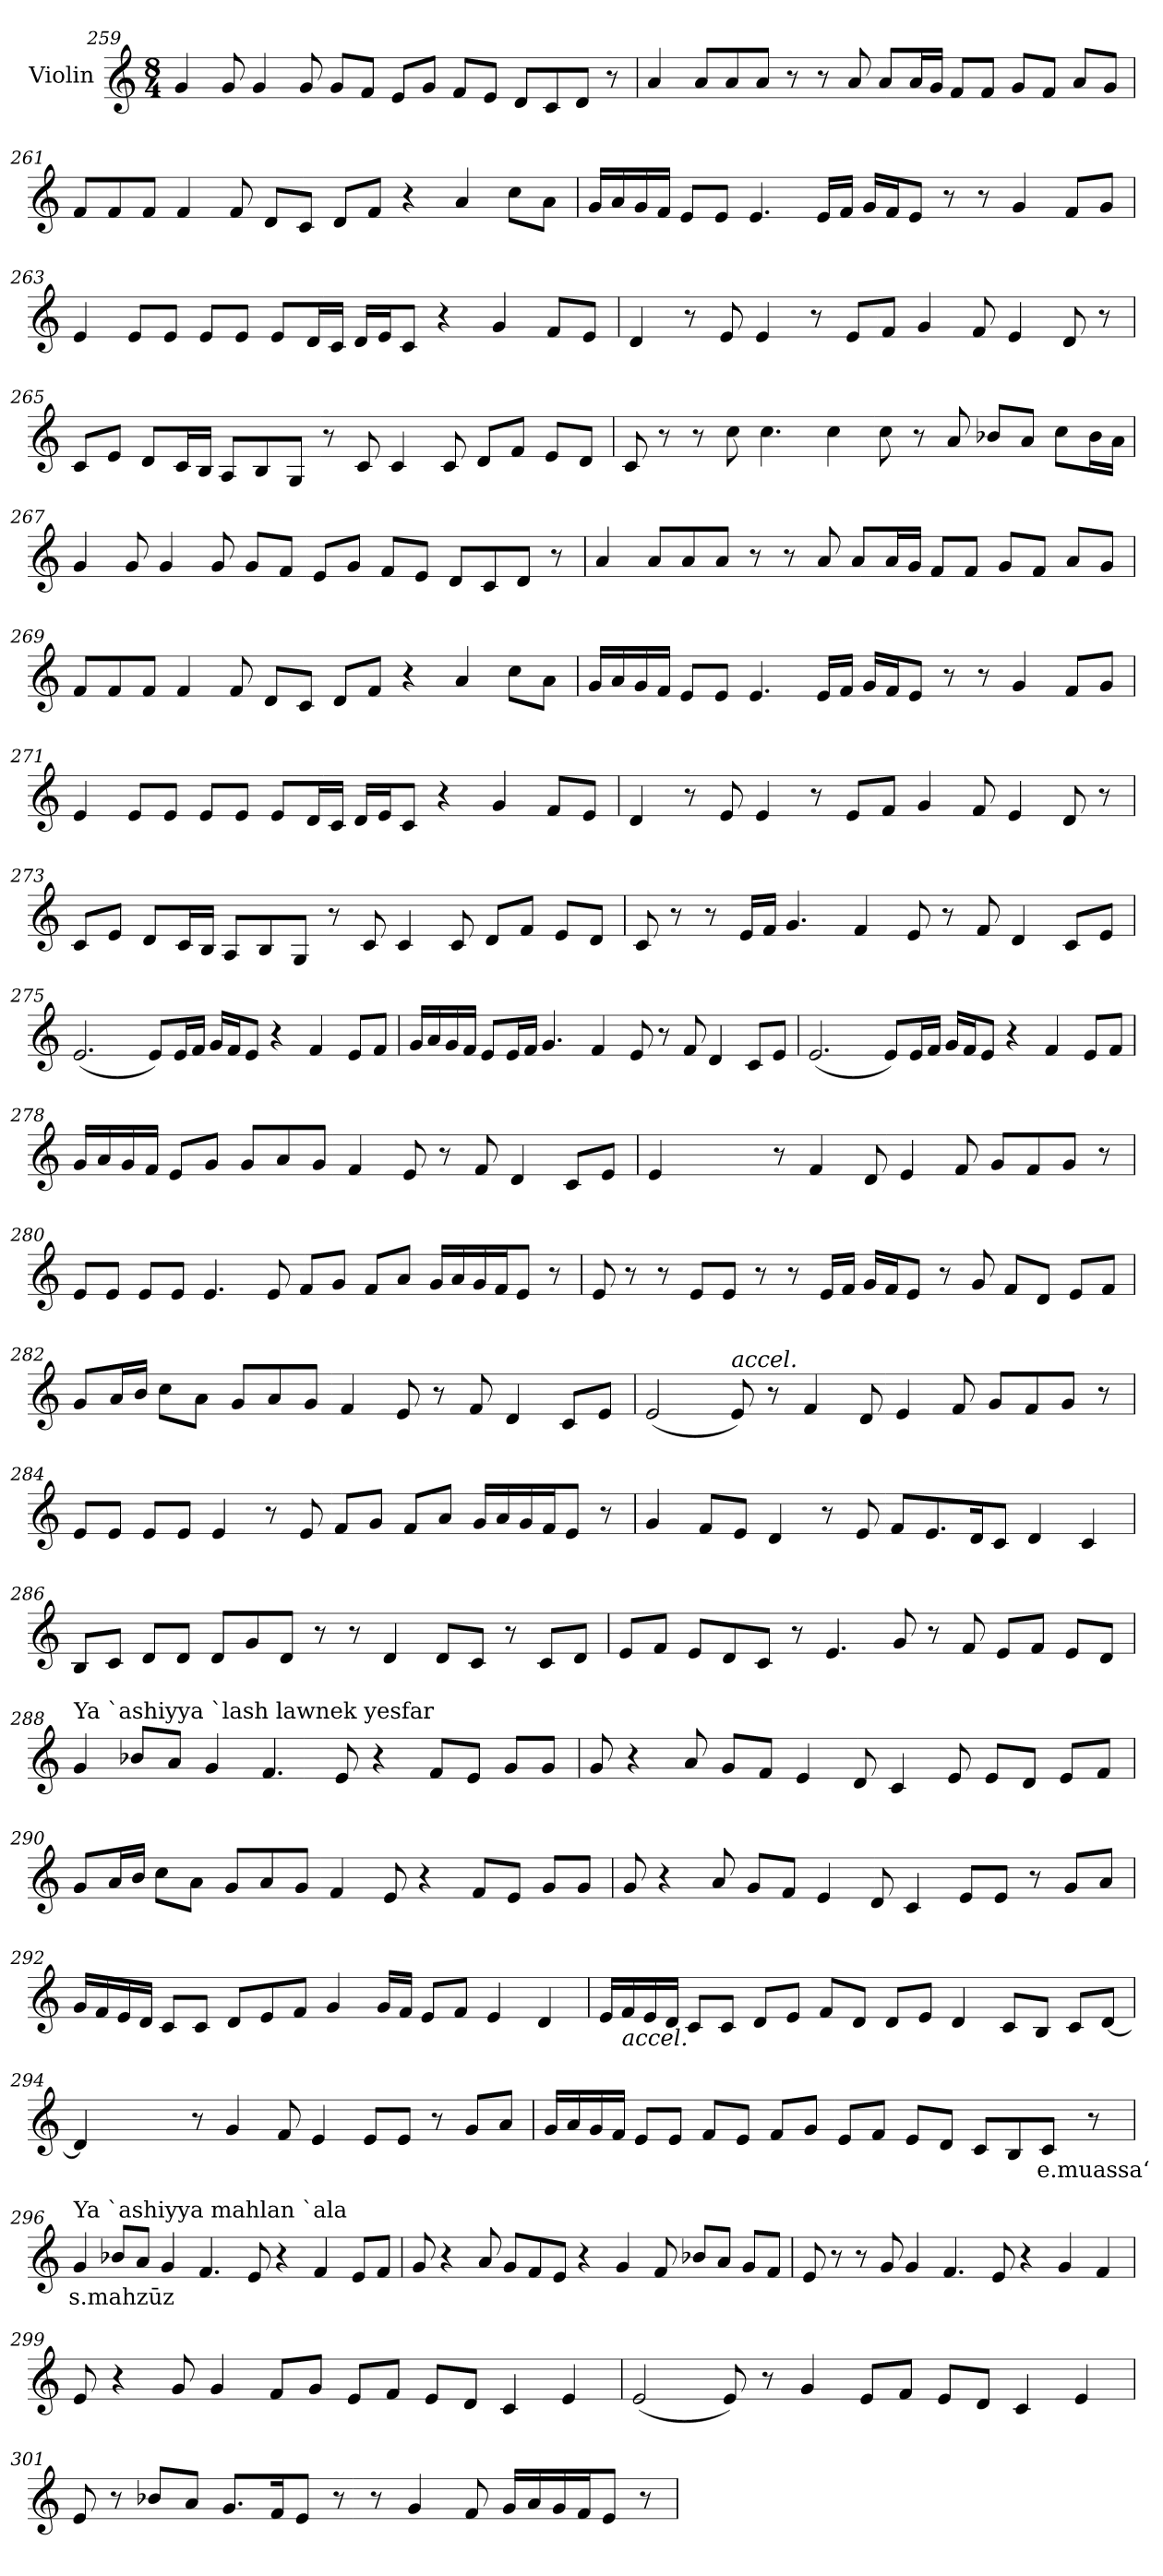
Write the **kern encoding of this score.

**kern	**text
*part1	*part1
*staff1	*staff1
*I"Violin	*
!!LO:LB:g=z
*clefG2	*
*k[]	*
*M8/4	*
=259	=259
4g/	.
8g/	.
4g/	.
8g/	.
8g/L	.
8f/J	.
8e/L	.
8g/J	.
8f/L	.
8e/J	.
8d/L	.
8c/	.
8d/J	.
8r	.
=260	=260
4a/	.
8a/L	.
8a/	.
8a/J	.
8r	.
8r	.
8a/	.
8a/L	.
16a/L	.
16g/JJ	.
8f/L	.
8f/J	.
8g/L	.
8f/J	.
8a/L	.
8g/J	.
!!LO:LB:g=z
=261	=261
8f/L	.
8f/	.
8f/J	.
4f/	.
8f/	.
8d/L	.
8c/J	.
8d/L	.
8f/J	.
4r	.
4a/	.
8cc\L	.
8a\J	.
=262	=262
16g/LL	.
16a/	.
16g/	.
16f/JJ	.
8e/L	.
8e/J	.
4.e/	.
16e/LL	.
16f/JJ	.
16g/LL	.
16f/J	.
8e/J	.
8r	.
8r	.
4g/	.
8f/L	.
8g/J	.
!!LO:LB:g=z
=263	=263
4e/	.
8e/L	.
8e/J	.
8e/L	.
8e/J	.
8e/L	.
16d/L	.
16c/JJ	.
16d/LL	.
16e/J	.
8c/J	.
4r	.
4g/	.
8f/L	.
8e/J	.
=264	=264
4d/	.
8r	.
8e/	.
4e/	.
8r	.
8e/L	.
8f/J	.
4g/	.
8f/	.
4e/	.
8d/	.
8r	.
!!LO:LB:g=z
=265	=265
8c/L	.
8e/J	.
8d/L	.
16c/L	.
16B/JJ	.
8A/L	.
8B/	.
8G/J	.
8r	.
8c/	.
4c/	.
8c/	.
8d/L	.
8f/J	.
8e/L	.
8d/J	.
=266	=266
8c/	.
8r	.
8r	.
8cc\	.
4.cc\	.
4cc\	.
8cc\	.
8r	.
8a/	.
8b-X/L	.
8a/J	.
8cc\L	.
16b-\L	.
16a\JJ	.
!!LO:LB:g=z
=267	=267
4g/	.
8g/	.
4g/	.
8g/	.
8g/L	.
8f/J	.
8e/L	.
8g/J	.
8f/L	.
8e/J	.
8d/L	.
8c/	.
8d/J	.
8r	.
=268	=268
4a/	.
8a/L	.
8a/	.
8a/J	.
8r	.
8r	.
8a/	.
8a/L	.
16a/L	.
16g/JJ	.
8f/L	.
8f/J	.
8g/L	.
8f/J	.
8a/L	.
8g/J	.
!!LO:LB:g=z
=269	=269
8f/L	.
8f/	.
8f/J	.
4f/	.
8f/	.
8d/L	.
8c/J	.
8d/L	.
8f/J	.
4r	.
4a/	.
8cc\L	.
8a\J	.
=270	=270
16g/LL	.
16a/	.
16g/	.
16f/JJ	.
8e/L	.
8e/J	.
4.e/	.
16e/LL	.
16f/JJ	.
16g/LL	.
16f/J	.
8e/J	.
8r	.
8r	.
4g/	.
8f/L	.
8g/J	.
!!LO:LB:g=z
=271	=271
4e/	.
8e/L	.
8e/J	.
8e/L	.
8e/J	.
8e/L	.
16d/L	.
16c/JJ	.
16d/LL	.
16e/J	.
8c/J	.
4r	.
4g/	.
8f/L	.
8e/J	.
=272	=272
4d/	.
8r	.
8e/	.
4e/	.
8r	.
8e/L	.
8f/J	.
4g/	.
8f/	.
4e/	.
8d/	.
8r	.
!!LO:PB:g=z
=273	=273
8c/L	.
8e/J	.
8d/L	.
16c/L	.
16B/JJ	.
8A/L	.
8B/	.
8G/J	.
8r	.
8c/	.
4c/	.
8c/	.
8d/L	.
8f/J	.
8e/L	.
8d/J	.
=274	=274
8c/	.
8r	.
8r	.
16e/LL	.
16f/JJ	.
4.g/	.
4f/	.
8e/	.
8r	.
8f/	.
4d/	.
8c/L	.
8e/J	.
!!LO:LB:g=z
=275	=275
(<2.e/	.
8e/L)	.
16e/L	.
16f/JJ	.
16g/LL	.
16f/J	.
8e/J	.
4r	.
4f/	.
8e/L	.
8f/J	.
=276	=276
16g/LL	.
16a/	.
16g/	.
16f/JJ	.
8e/L	.
16e/L	.
16f/JJ	.
4.g/	.
4f/	.
8e/	.
8r	.
8f/	.
4d/	.
8c/L	.
8e/J	.
!!LO:LB:g=z
=277	=277
(<2.e/	.
8e/L)	.
16e/L	.
16f/JJ	.
16g/LL	.
16f/J	.
8e/J	.
4r	.
4f/	.
8e/L	.
8f/J	.
=278	=278
16g/LL	.
16a/	.
16g/	.
16f/JJ	.
8e/L	.
8g/J	.
8g/L	.
8a/	.
8g/J	.
4f/	.
8e/	.
8r	.
8f/	.
4d/	.
8c/L	.
8e/J	.
!!LO:LB:g=z
=279	=279
4e/	.
4.ryy	.
8r	.
4f/	.
8d/	.
4e/	.
8f/	.
8g/L	.
8f/	.
8g/J	.
8r	.
=280	=280
8e/L	.
8e/J	.
8e/L	.
8e/J	.
4.e/	.
8e/	.
8f/L	.
8g/J	.
8f/L	.
8a/J	.
16g/LL	.
16a/	.
16g/	.
16f/J	.
8e/J	.
8r	.
!!LO:LB:g=z
=281	=281
8e/	.
8r	.
8r	.
8e/L	.
8e/J	.
8r	.
8r	.
16e/LL	.
16f/JJ	.
16g/LL	.
16f/J	.
8e/J	.
8r	.
8g/	.
8f/L	.
8d/J	.
8e/L	.
8f/J	.
=282	=282
8g/L	.
16a/L	.
16b/JJ	.
8cc\L	.
8a\J	.
8g/L	.
8a/	.
8g/J	.
4f/	.
8e/	.
8r	.
8f/	.
4d/	.
8c/L	.
8e/J	.
!!LO:LB:g=z
=283	=283
(<2e/	.
!LO:TX:a:i:t=accel.	!
8e/)	.
8r	.
4f/	.
8d/	.
4e/	.
8f/	.
8g/L	.
8f/	.
8g/J	.
8r	.
=284	=284
8e/L	.
8e/J	.
8e/L	.
8e/J	.
4e/	.
8r	.
8e/	.
8f/L	.
8g/J	.
8f/L	.
8a/J	.
16g/LL	.
16a/	.
16g/	.
16f/J	.
8e/J	.
8r	.
!!LO:LB:g=z
=285	=285
4g/	.
8f/L	.
8e/J	.
4d/	.
8r	.
8e/	.
8f/L	.
8.e/	.
16d/K	.
8c/J	.
4d/	.
4c/	.
=286	=286
8B/L	.
8c/J	.
8d/L	.
8d/J	.
8d/L	.
8g/	.
8d/J	.
8r	.
8r	.
4d/	.
8d/L	.
8c/J	.
8r	.
8c/L	.
8d/J	.
!!LO:LB:g=z
=287	=287
8e/L	.
8f/J	.
8e/L	.
8d/	.
8c/J	.
8r	.
4.e/	.
8g/	.
8r	.
8f/	.
8e/L	.
8f/J	.
8e/L	.
8d/J	.
=288	=288
*MM80	*
!LO:TX:a:t=Ya `ashiyya `lash lawnek yesfar	!
4g/	.
8b-X/L	.
8a/J	.
4g/	.
4.f/	.
8e/	.
4r	.
8f/L	.
8e/J	.
8g/L	.
8g/J	.
!!LO:PB:g=z
=289	=289
8g/	.
4r	.
8a/	.
8g/L	.
8f/J	.
4e/	.
8d/	.
4c/	.
8e/	.
8e/L	.
8d/J	.
8e/L	.
8f/J	.
=290	=290
8g/L	.
16a/L	.
16b/JJ	.
8cc\L	.
8a\J	.
8g/L	.
8a/	.
8g/J	.
4f/	.
8e/	.
4r	.
8f/L	.
8e/J	.
8g/L	.
8g/J	.
!!LO:LB:g=z
=291	=291
8g/	.
4r	.
8a/	.
8g/L	.
8f/J	.
4e/	.
8d/	.
4c/	.
8e/L	.
8e/J	.
8r	.
8g/L	.
8a/J	.
=292	=292
16g/LL	.
16f/	.
16e/	.
16d/JJ	.
8c/L	.
8c/J	.
8d/L	.
8e/	.
8f/J	.
4g/	.
16g/LL	.
16f/JJ	.
8e/L	.
8f/J	.
4e/	.
4d/	.
!!LO:LB:g=z
=293	=293
16e/LL	.
!LO:TX:b:i:t=accel.	!
16f/	.
16e/	.
16d/JJ	.
8c/L	.
8c/J	.
8d/L	.
8e/J	.
8f/L	.
8d/J	.
8d/L	.
8e/J	.
4d/	.
8c/L	.
8B/J	.
8c/L	.
[8d/J	.
=294	=294
4d/]	.
4.ryy	.
8r	.
4g/	.
8f/	.
4e/	.
8e/L	.
8e/J	.
8r	.
8g/L	.
8a/J	.
!!LO:LB:g=z
=295	=295
16g/LL	.
16a/	.
16g/	.
16f/JJ	.
8e/L	.
8e/J	.
8f/L	.
8e/J	.
8f/L	.
8g/J	.
8e/L	.
8f/J	.
8e/L	.
8d/J	.
8c/L	.
8B/	.
!	!LO:LY:b
8c/J	e.muassa‘
8r	.
=296	=296
*MM90	*
!LO:TX:a:t=Ya `ashiyya mahlan `ala	!
!	!LO:LY:b
4g/	s.mahzūz
8b-X/L	.
8a/J	.
4g/	.
4.f/	.
8e/	.
4r	.
4f/	.
8e/L	.
8f/J	.
!!LO:LB:g=z
=297	=297
8g/	.
4r	.
8a/	.
8g/L	.
8f/	.
8e/J	.
4r	.
4g/	.
8f/	.
8b-X/L	.
8a/J	.
8g/L	.
8f/J	.
=298	=298
8e/	.
8r	.
8r	.
8g/	.
4g/	.
4.f/	.
8e/	.
4r	.
4g/	.
4f/	.
!!LO:LB:g=z
=299	=299
8e/	.
4r	.
8g/	.
4g/	.
8f/L	.
8g/J	.
8e/L	.
8f/J	.
8e/L	.
8d/J	.
4c/	.
4e/	.
=300	=300
(<2e/	.
8e/)	.
8r	.
4g/	.
8e/L	.
8f/J	.
8e/L	.
8d/J	.
4c/	.
4e/	.
!!LO:LB:g=z
=301	=301
8e/	.
8r	.
8b-X/L	.
8a/J	.
8.g/L	.
16f/K	.
8e/J	.
8r	.
8r	.
4g/	.
8f/	.
16g/LL	.
16a/	.
16g/	.
16f/J	.
8e/J	.
8r	.
=	=
*-	*-
